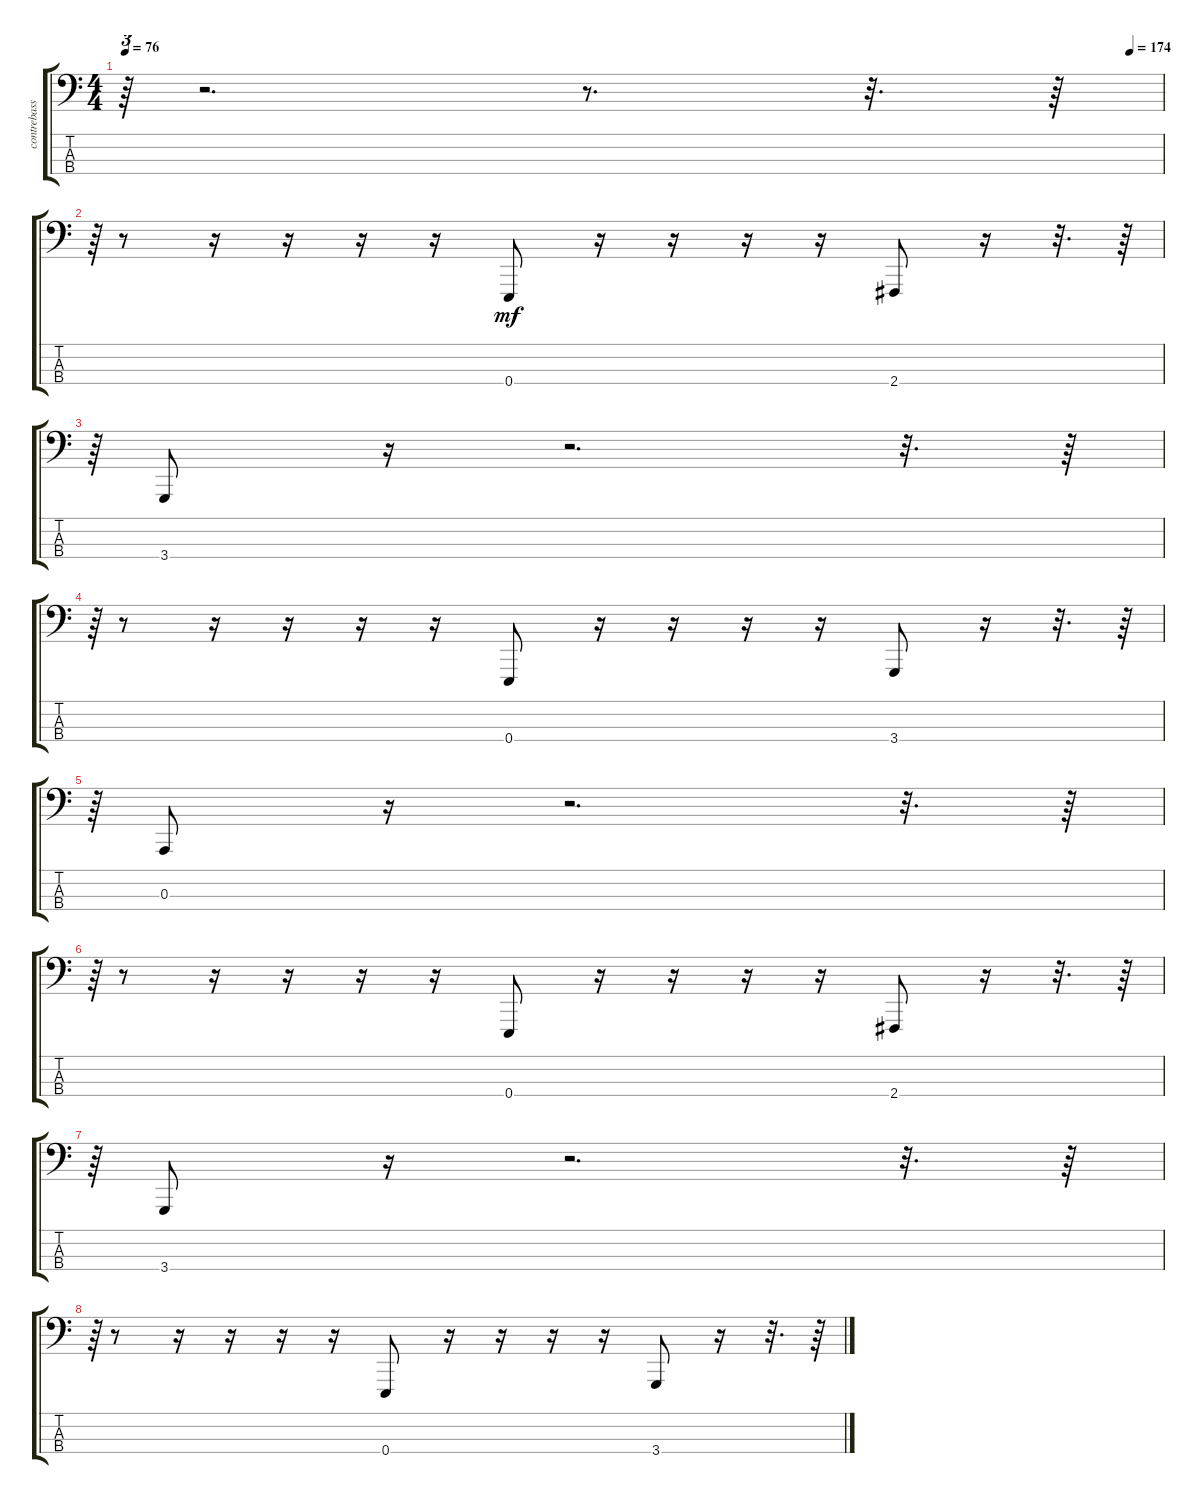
\track ("contrebasse" "contrebass") {instrument stringensemble1}
\staff {score tabs}
\tuning (G2 D2 A1 E1) {hide}
\ts (4 4)
\tempo 76
\tempo (174 0.96875)
\clef f4
\ks c
r.64{tu (3 2) dy mf} r.2{d} r.8{d} r.32{d} r.64 |
r.64{tu (3 2)} r.8 r.16 r.16 r.16 r.16 0.4.8 r.16 r.16 r.16 r.16 2.4.8 r.16 r.32{d} r.64 |
r.64{tu (3 2)} 3.4.8 r.16 r.2{d} r.32{d} r.64 |
r.64{tu (3 2)} r.8 r.16 r.16 r.16 r.16 0.4.8 r.16 r.16 r.16 r.16 3.4.8 r.16 r.32{d} r.64 |
r.64{tu (3 2)} 0.3.8 r.16 r.2{d} r.32{d} r.64 |
r.64{tu (3 2)} r.8 r.16 r.16 r.16 r.16 0.4.8 r.16 r.16 r.16 r.16 2.4.8 r.16 r.32{d} r.64 |
r.64{tu (3 2)} 3.4.8 r.16 r.2{d} r.32{d} r.64 |
r.64{tu (3 2)} r.8 r.16 r.16 r.16 r.16 0.4.8 r.16 r.16 r.16 r.16 3.4.8 r.16 r.32{d} r.64
